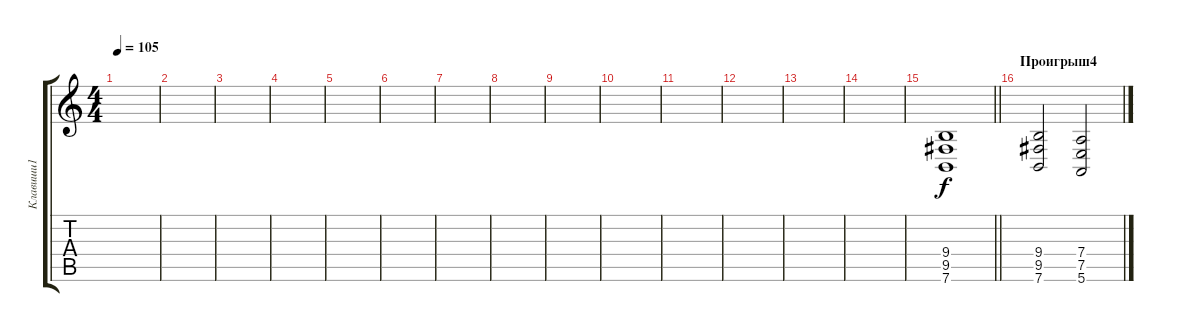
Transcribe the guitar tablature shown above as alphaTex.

\track ("Клавиши1" "Клавиши1") {instrument pad2warm}
\staff {score tabs}
\tuning (E4 B3 G3 D3 A2 E2) {hide}
\ts (4 4)
\tempo 105
\clef g2
\ks c
|
|
|
|
|
|
|
|
|
|
|
|
|
|
\barLineRight lightlight
(9.4 9.5 7.6).1 |
\section ("" "Проигрыш4")
(9.4 9.5 7.6).2 (7.4 7.5 5.6).2
